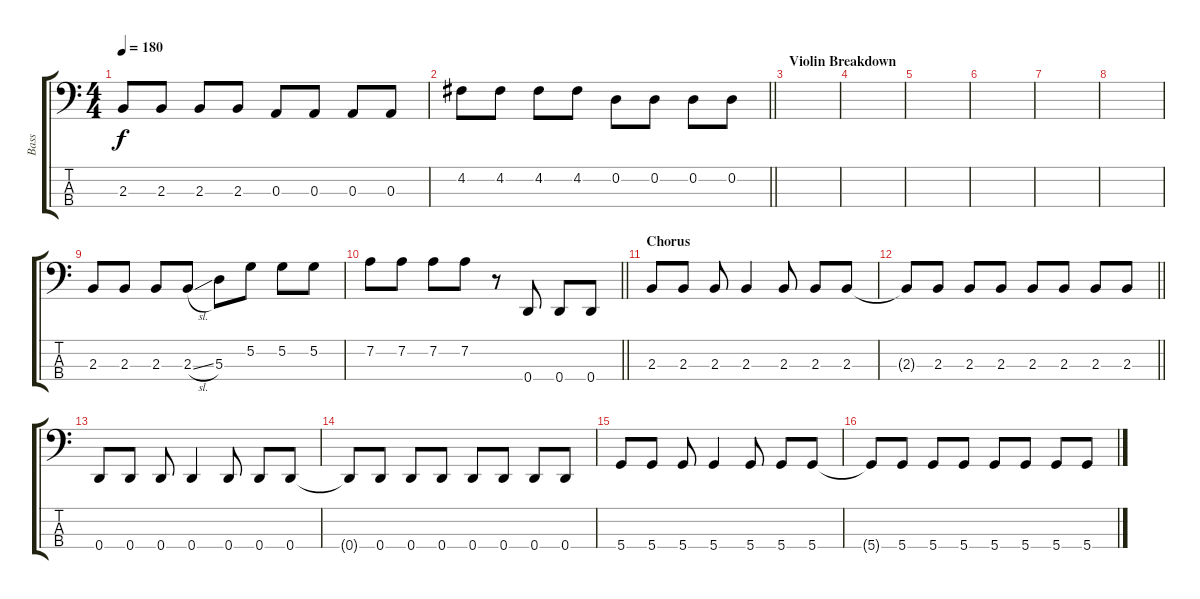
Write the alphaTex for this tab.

\track ("Bass" "Bass") {instrument electricbassfinger}
\staff {score tabs}
\tuning (G2 D2 A1 D1) {hide}
\ts (4 4)
\tempo 180
\clef f4
\ks c
2.3.8{dy f} 2.3.8 2.3.8 2.3.8 0.3.8 0.3.8 0.3.8 0.3.8 |
\barLineRight lightlight
4.2.8 4.2.8 4.2.8 4.2.8 0.2.8 0.2.8 0.2.8 0.2.8 |
\section ("" "Violin Breakdown")
|
|
|
|
|
|
2.3.8 2.3.8 2.3.8 2.3{sl}.8 5.3.8 5.2.8 5.2.8 5.2.8 |
\barLineRight lightlight
7.2.8 7.2.8 7.2.8 7.2.8 r.8 0.4.8 0.4.8 0.4.8 |
\section ("" "Chorus")
2.3.8 2.3.8 2.3.8 2.3.4 2.3.8 2.3.8 2.3.8 |
\barLineRight lightlight
2.3{t}.8 2.3.8 2.3.8 2.3.8 2.3.8 2.3.8 2.3.8 2.3.8 |
0.4.8 0.4.8 0.4.8 0.4.4 0.4.8 0.4.8 0.4.8 |
0.4{t}.8 0.4.8 0.4.8 0.4.8 0.4.8 0.4.8 0.4.8 0.4.8 |
5.4.8 5.4.8 5.4.8 5.4.4 5.4.8 5.4.8 5.4.8 |
5.4{t}.8 5.4.8 5.4.8 5.4.8 5.4.8 5.4.8 5.4.8 5.4.8
